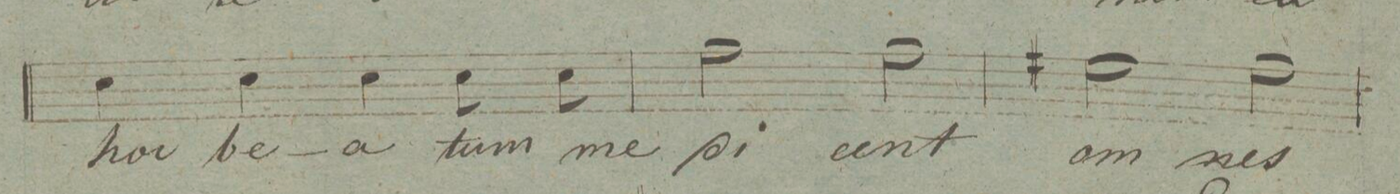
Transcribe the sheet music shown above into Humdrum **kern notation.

**kern	**text	**dynam
*I"Alto.	*	*
*clefC3	*	*
*k[]	*	*
*met(c|)	*	*
*M2/2	*	*
4d\	hoc	.
4d\	be-	.
4d\	-a-	.
8d\	-tam	.
8d\	me-	.
=38	=38	=38
2g\	-di-	.
2g\	-cent	.
=39	=39	=39
2f#X\	om-	.
2g\	-nes	.
=40	=40	=40
*-	*-	*-
